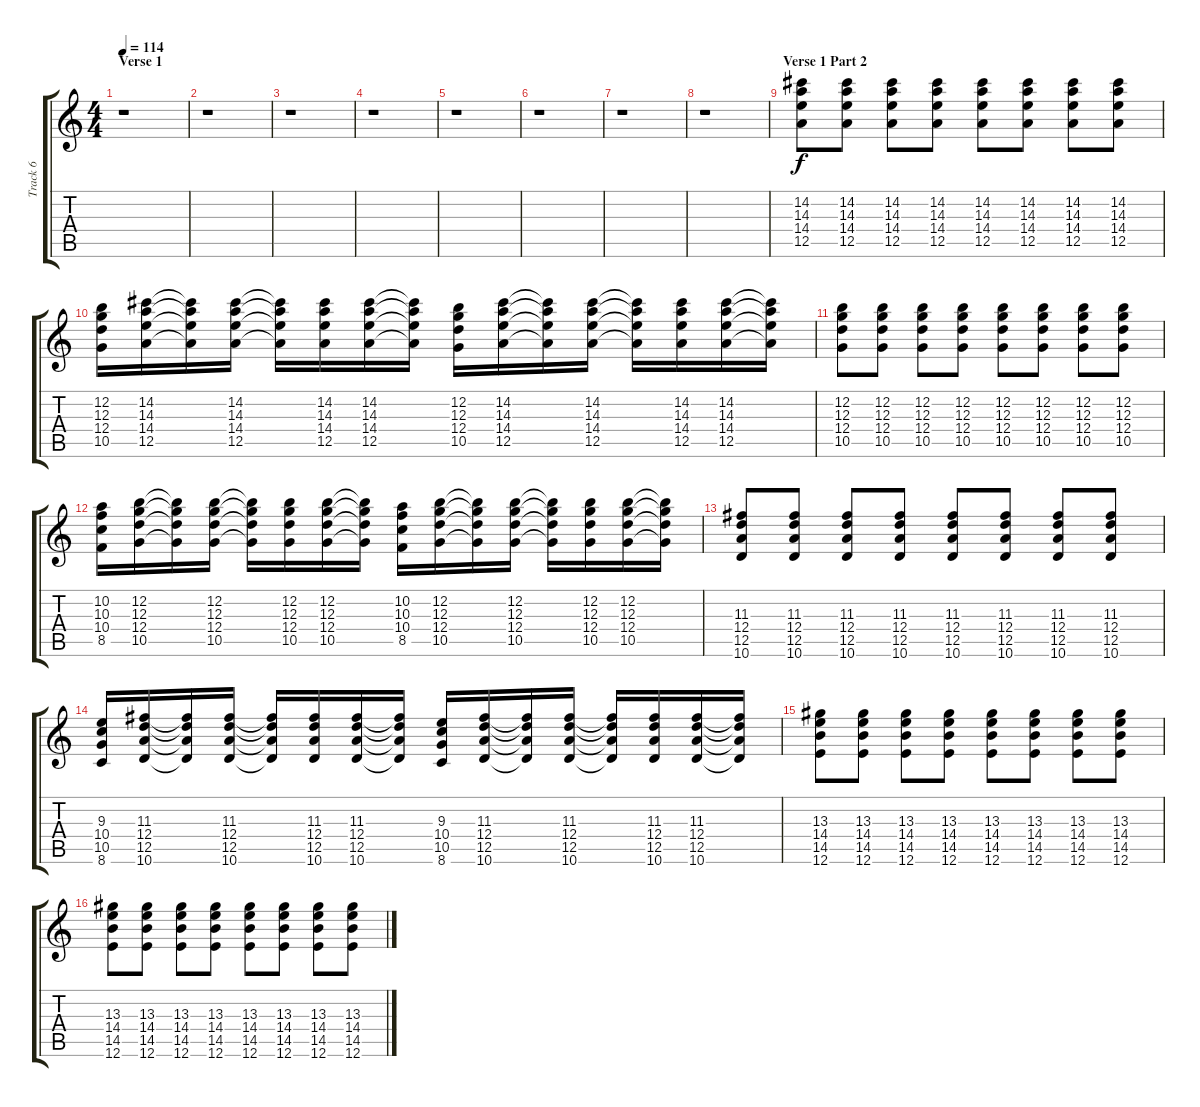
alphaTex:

\track ("Track 6" "Track 6") {instrument electricguitarclean}
\staff {score tabs}
\tuning (E4 B3 G3 D3 A2 E2) {hide}
\ts (4 4)
\section ("" "Verse 1")
\tempo 114
\clef g2
\ks c
r.1{dy f} |
r.1 |
r.1 |
r.1 |
r.1 |
r.1 |
r.1 |
r.1 |
\section ("" "Verse 1 Part 2")
(14.2 14.3 14.4 12.5).8 (14.2 14.3 14.4 12.5).8 (14.2 14.3 14.4 12.5).8 (14.2 14.3 14.4 12.5).8 (14.2 14.3 14.4 12.5).8 (14.2 14.3 14.4 12.5).8 (14.2 14.3 14.4 12.5).8 (14.2 14.3 14.4 12.5).8 |
(12.2 12.3 12.4 10.5).16 (14.2 14.3 14.4 12.5).16 (14.2{t} 14.3{t} 14.4{t} 12.5{t}).16 (14.2 14.3 14.4 12.5).16 (14.2{t} 14.3{t} 14.4{t} 12.5{t}).16 (14.2 14.3 14.4 12.5).16 (14.2 14.3 14.4 12.5).16 (14.2{t} 14.3{t} 14.4{t} 12.5{t}).16 (12.2 12.3 12.4 10.5).16 (14.2 14.3 14.4 12.5).16 (14.2{t} 14.3{t} 14.4{t} 12.5{t}).16 (14.2 14.3 14.4 12.5).16 (14.2{t} 14.3{t} 14.4{t} 12.5{t}).16 (14.2 14.3 14.4 12.5).16 (14.2 14.3 14.4 12.5).16 (14.2{t} 14.3{t} 14.4{t} 12.5{t}).16 |
(12.2 12.3 12.4 10.5).8 (12.2 12.3 12.4 10.5).8 (12.2 12.3 12.4 10.5).8 (12.2 12.3 12.4 10.5).8 (12.2 12.3 12.4 10.5).8 (12.2 12.3 12.4 10.5).8 (12.2 12.3 12.4 10.5).8 (12.2 12.3 12.4 10.5).8 |
(10.2 10.3 10.4 8.5).16 (12.2 12.3 12.4 10.5).16 (12.2{t} 12.3{t} 12.4{t} 10.5{t}).16 (12.2 12.3 12.4 10.5).16 (12.2{t} 12.3{t} 12.4{t} 10.5{t}).16 (12.2 12.3 12.4 10.5).16 (12.2 12.3 12.4 10.5).16 (12.2{t} 12.3{t} 12.4{t} 10.5{t}).16 (10.2 10.3 10.4 8.5).16 (12.2 12.3 12.4 10.5).16 (12.2{t} 12.3{t} 12.4{t} 10.5{t}).16 (12.2 12.3 12.4 10.5).16 (12.2{t} 12.3{t} 12.4{t} 10.5{t}).16 (12.2 12.3 12.4 10.5).16 (12.2 12.3 12.4 10.5).16 (12.2{t} 12.3{t} 12.4{t} 10.5{t}).16 |
(11.3 12.4 12.5 10.6).8 (11.3 12.4 12.5 10.6).8 (11.3 12.4 12.5 10.6).8 (11.3 12.4 12.5 10.6).8 (11.3 12.4 12.5 10.6).8 (11.3 12.4 12.5 10.6).8 (11.3 12.4 12.5 10.6).8 (11.3 12.4 12.5 10.6).8 |
(9.3 10.4 10.5 8.6).16 (11.3 12.4 12.5 10.6).16 (11.3{t} 12.4{t} 12.5{t} 10.6{t}).16 (11.3 12.4 12.5 10.6).16 (11.3{t} 12.4{t} 12.5{t} 10.6{t}).16 (11.3 12.4 12.5 10.6).16 (11.3 12.4 12.5 10.6).16 (11.3{t} 12.4{t} 12.5{t} 10.6{t}).16 (9.3 10.4 10.5 8.6).16 (11.3 12.4 12.5 10.6).16 (11.3{t} 12.4{t} 12.5{t} 10.6{t}).16 (11.3 12.4 12.5 10.6).16 (11.3{t} 12.4{t} 12.5{t} 10.6{t}).16 (11.3 12.4 12.5 10.6).16 (11.3 12.4 12.5 10.6).16 (11.3{t} 12.4{t} 12.5{t} 10.6{t}).16 |
(13.3 14.4 14.5 12.6).8 (13.3 14.4 14.5 12.6).8 (13.3 14.4 14.5 12.6).8 (13.3 14.4 14.5 12.6).8 (13.3 14.4 14.5 12.6).8 (13.3 14.4 14.5 12.6).8 (13.3 14.4 14.5 12.6).8 (13.3 14.4 14.5 12.6).8 |
(13.3 14.4 14.5 12.6).8 (13.3 14.4 14.5 12.6).8 (13.3 14.4 14.5 12.6).8 (13.3 14.4 14.5 12.6).8 (13.3 14.4 14.5 12.6).8 (13.3 14.4 14.5 12.6).8 (13.3 14.4 14.5 12.6).8 (13.3 14.4 14.5 12.6).8
